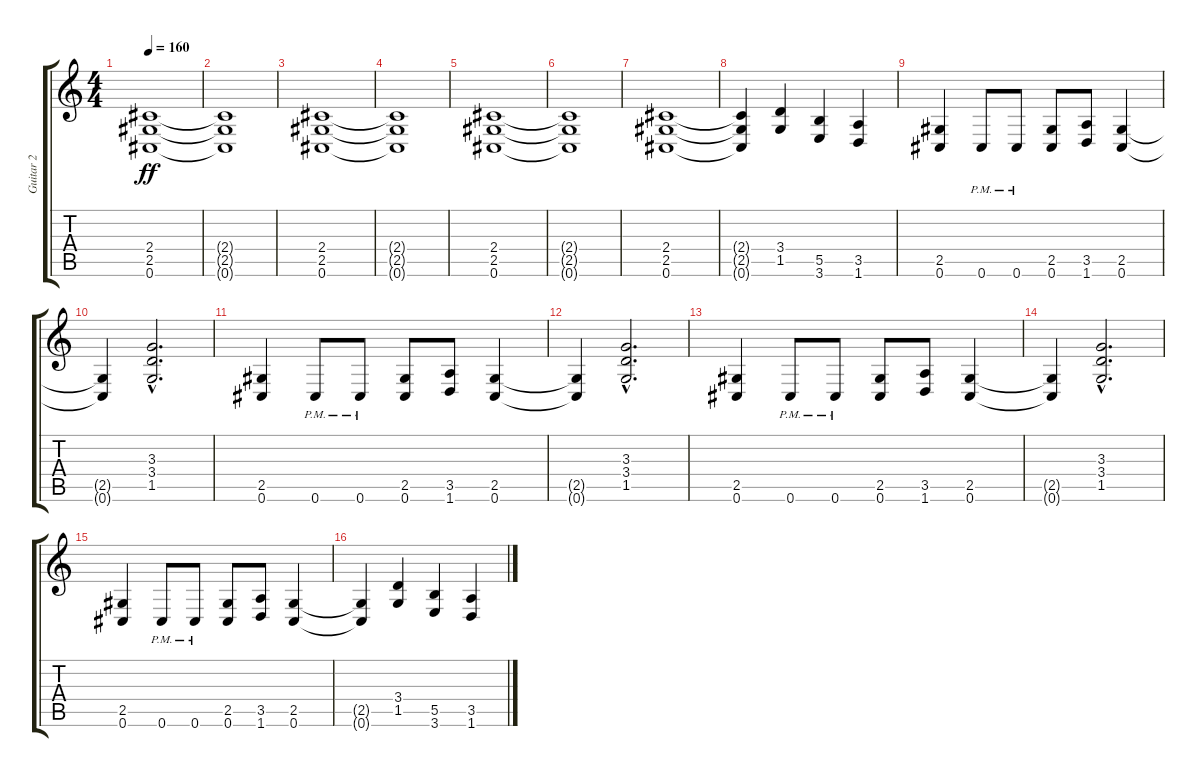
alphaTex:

\track ("Guitar 2" "Guitar 2") {instrument distortionguitar}
\staff {score tabs}
\tuning (Db4 Ab3 E3 B2 Gb2 Db2) {hide}
\ts (4 4)
\tempo 160
\clef g2
\ks c
(2.4 2.5 0.6).1{dy ff} |
(2.4{t} 2.5{t} 0.6{t}).1 |
(2.4 2.5 0.6).1 |
(2.4{t} 2.5{t} 0.6{t}).1 |
(2.4 2.5 0.6).1 |
(2.4{t} 2.5{t} 0.6{t}).1 |
(2.4 2.5 0.6).1 |
(2.4{t} 2.5{t} 0.6{t}).4 (3.4 1.5).4 (5.5 3.6).4 (3.5 1.6).4 |
(2.5 0.6).4 0.6{pm}.8 0.6{pm}.8 (2.5 0.6).8 (3.5 1.6).8 (2.5 0.6).4 |
(2.5{t} 0.6{t}).4 (3.3{hac} 3.4{hac} 1.5{hac}).2{d} |
(2.5 0.6).4 0.6{pm}.8 0.6{pm}.8 (2.5 0.6).8 (3.5 1.6).8 (2.5 0.6).4 |
(2.5{t} 0.6{t}).4 (3.3{hac} 3.4{hac} 1.5{hac}).2{d} |
(2.5 0.6).4 0.6{pm}.8 0.6{pm}.8 (2.5 0.6).8 (3.5 1.6).8 (2.5 0.6).4 |
(2.5{t} 0.6{t}).4 (3.3{hac} 3.4{hac} 1.5{hac}).2{d} |
(2.5 0.6).4 0.6{pm}.8 0.6{pm}.8 (2.5 0.6).8 (3.5 1.6).8 (2.5 0.6).4 |
(2.5{t} 0.6{t}).4 (3.4 1.5).4 (5.5 3.6).4 (3.5 1.6).4
